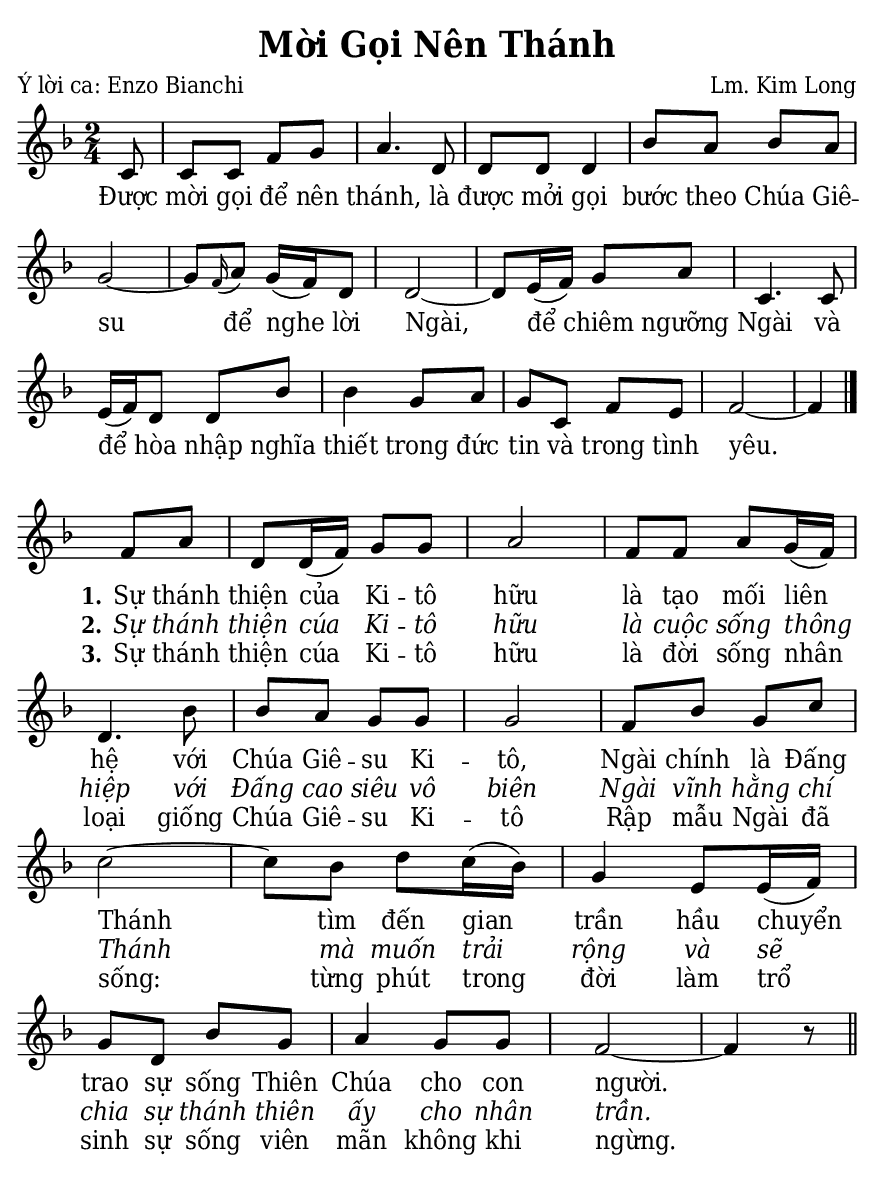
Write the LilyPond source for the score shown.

% Cài đặt chung
\version "2.24.3"
\include "english.ly"

\header {
  title = "Mời Gọi Nên Thánh"
  poet = "Ý lời ca: Enzo Bianchi"
  composer = "Lm. Kim Long"
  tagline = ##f
}

% Nhạc
nhacPhanMot = \relative c' {
  \key f \major
  \time 2/4
  \partial 8 c8 |
  c c f g |
  a4. d,8 |
  d d d4 |
  bf'8 a bf a |
  g2 ~ |
  g8 \grace f16 (a8) g16 (f) d8 |
  d2 ~ |
  d8 e16 (f) g8 a |
  c,4. c8 |
  e16 (f) d8 d bf' |
  bf4 g8 a |
  g c, f e |
  f2 ~ |
  f4 \bar "|."
}

nhacPhanHai = \relative c' {
  \key f \major
  \time 2/4
  \partial 4 f8 a |
  d,8 d16 (f) g8 g |
  a2 |
  f8 f a g16 (f) |
  d4. bf'8 |
  bf a g g |
  g2 |
  f8 bf g c |
  c2 ~ |
  c8 bf d c16 (bf) |
  g4 e8 e16 (f) |
  g8 d bf' g |
  a4 g8 g |
  f2 ~ |
  f4 r8 \bar "||"
}

% Lời
loiPhanMot = \lyricmode {
  Được mời gọi để nên thánh,
  là được mởi gọi bước theo Chúa Giê -- su để nghe lời Ngài,
  để chiêm ngưỡng Ngài
  và để hòa nhập nghĩa thiết trong đức tin và trong tình yêu.
}

loiPhanHai = \lyricmode {
  <<
    {
      \set stanza = "1."
      Sự thánh thiện của Ki -- tô hữu
      là tạo mối liên hệ với Chúa Giê -- su Ki -- tô,
      Ngài chính là Đấng Thánh tìm đến gian trần
      hầu chuyển trao sự sống Thiên Chúa cho con người.
    }
    \new Lyrics {
	    \set associatedVoice = "beSop"
	    \set stanza = "2."
      \override Lyrics.LyricText.font-shape = #'italic
      Sự thánh thiện cúa Ki -- tô hữu
      là cuộc sống thông hiệp với Đấng cao siêu vô biên
      Ngài vĩnh hằng chí Thánh mà muốn trải rộng
      và sẽ chia sự thánh thiên ấy cho nhân trần.
    }
    \new Lyrics {
	    \set associatedVoice = "beSop"
      \set stanza = "3."
      Sự thánh thiện cúa Ki -- tô hữu
      là đời sống nhân loại giống Chúa Giê -- su Ki -- tô
      Rập mẫu Ngài đã sống:
      từng phút trong đời
      làm trổ sinh sự sống viên mãn không khi ngừng.
    }
  >>
}

% Dàn trang
\paper {
  #(set-paper-size "a5")
  top-margin = 3\mm
  bottom-margin = 3\mm
  left-margin = 3\mm
  right-margin = 3\mm
  indent = #0
  #(define fonts
	 (make-pango-font-tree "Deja Vu Serif Condensed"
	 		       "Deja Vu Serif Condensed"
			       "Deja Vu Serif Condensed"
			       (/ 20 20)))
  print-page-number = ##f
}

\score {
  <<
    \new Staff <<
        \clef treble
        \new Voice = beSop {
          \nhacPhanMot
        }
      \new Lyrics \lyricsto beSop \loiPhanMot
    >>
  >>
  \layout {
    \override Lyrics.LyricSpace.minimum-distance = #0.7
    \override Score.BarNumber.break-visibility = ##(#f #f #f)
    \override Score.SpacingSpanner.uniform-stretching = ##t
    ragged-last = ##f
  }
}

\score {
  <<
    \new Staff <<
        \clef treble
        \new Voice = beSop {
          \nhacPhanHai
        }
      \new Lyrics \lyricsto beSop \loiPhanHai
    >>
  >>
  \layout {
    \override Staff.TimeSignature.transparent = ##t
    \override Lyrics.LyricSpace.minimum-distance = #0.8
    \override Score.BarNumber.break-visibility = ##(#f #f #f)
    \override Score.SpacingSpanner.uniform-stretching = ##t
    ragged-last = ##f
  }
}
